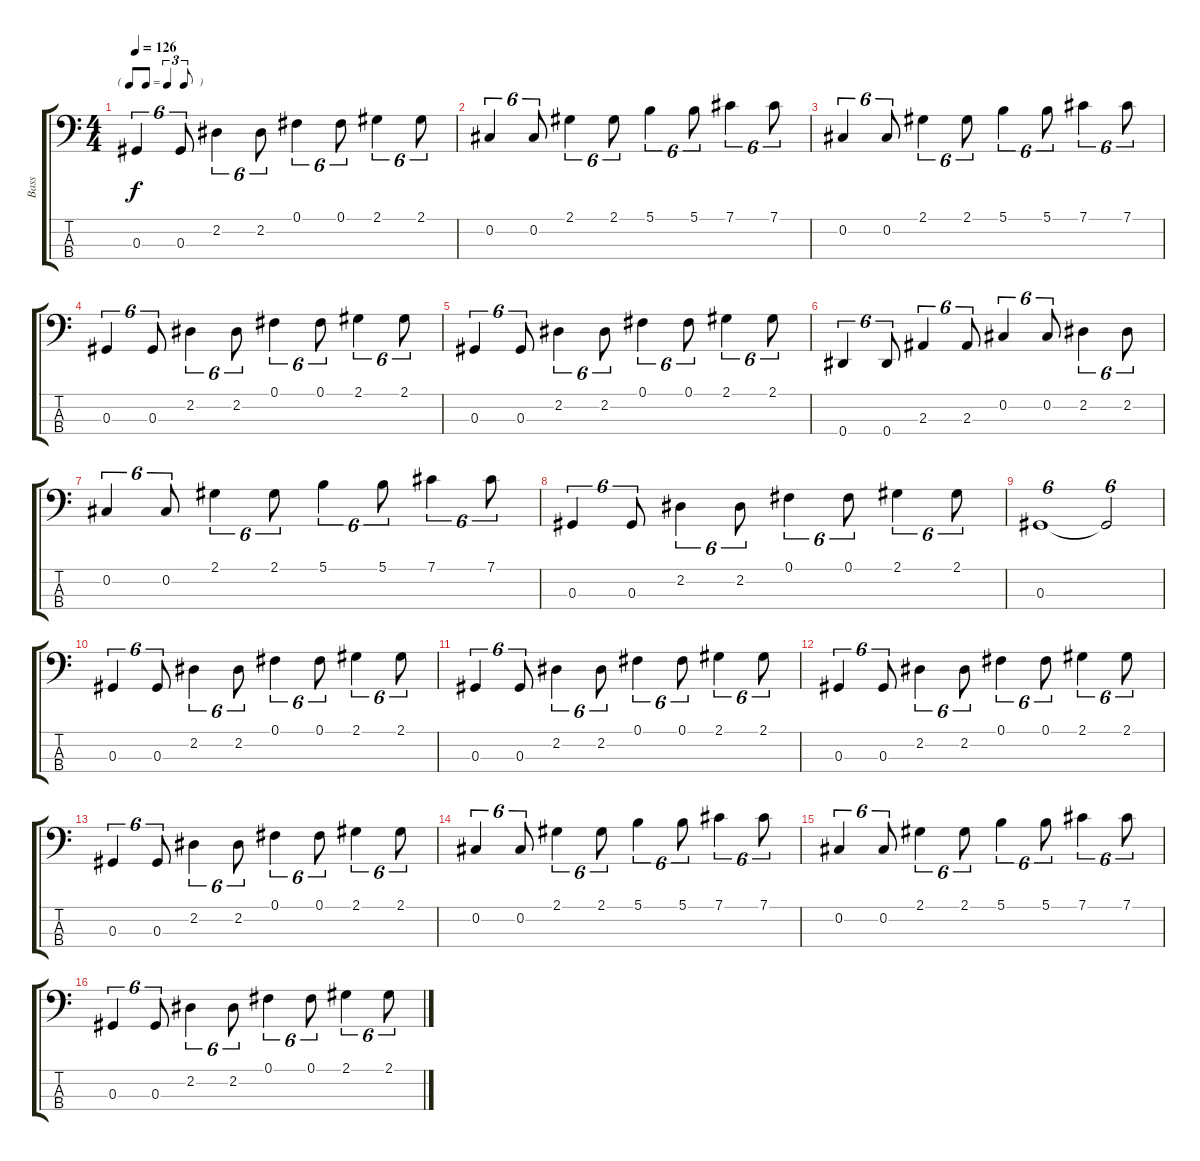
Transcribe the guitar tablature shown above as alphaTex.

\track ("Bass" "Bass") {instrument electricbassfinger}
\staff {score tabs}
\tuning (Gb2 Db2 Ab1 Eb1) {hide}
\ts (4 4)
\tf triplet8th
\tempo 126
\clef f4
\ks c
0.3.4{tu (6 4) dy f} 0.3.8{tu (6 4)} 2.2.4{tu (6 4)} 2.2.8{tu (6 4)} 0.1.4{tu (6 4)} 0.1.8{tu (6 4)} 2.1.4{tu (6 4)} 2.1.8{tu (6 4)} |
0.2.4{tu (6 4)} 0.2.8{tu (6 4)} 2.1.4{tu (6 4)} 2.1.8{tu (6 4)} 5.1.4{tu (6 4)} 5.1.8{tu (6 4)} 7.1.4{tu (6 4)} 7.1.8{tu (6 4)} |
0.2.4{tu (6 4)} 0.2.8{tu (6 4)} 2.1.4{tu (6 4)} 2.1.8{tu (6 4)} 5.1.4{tu (6 4)} 5.1.8{tu (6 4)} 7.1.4{tu (6 4)} 7.1.8{tu (6 4)} |
0.3.4{tu (6 4)} 0.3.8{tu (6 4)} 2.2.4{tu (6 4)} 2.2.8{tu (6 4)} 0.1.4{tu (6 4)} 0.1.8{tu (6 4)} 2.1.4{tu (6 4)} 2.1.8{tu (6 4)} |
0.3.4{tu (6 4)} 0.3.8{tu (6 4)} 2.2.4{tu (6 4)} 2.2.8{tu (6 4)} 0.1.4{tu (6 4)} 0.1.8{tu (6 4)} 2.1.4{tu (6 4)} 2.1.8{tu (6 4)} |
0.4.4{tu (6 4)} 0.4.8{tu (6 4)} 2.3.4{tu (6 4)} 2.3.8{tu (6 4)} 0.2.4{tu (6 4)} 0.2.8{tu (6 4)} 2.2.4{tu (6 4)} 2.2.8{tu (6 4)} |
0.2.4{tu (6 4)} 0.2.8{tu (6 4)} 2.1.4{tu (6 4)} 2.1.8{tu (6 4)} 5.1.4{tu (6 4)} 5.1.8{tu (6 4)} 7.1.4{tu (6 4)} 7.1.8{tu (6 4)} |
0.3.4{tu (6 4)} 0.3.8{tu (6 4)} 2.2.4{tu (6 4)} 2.2.8{tu (6 4)} 0.1.4{tu (6 4)} 0.1.8{tu (6 4)} 2.1.4{tu (6 4)} 2.1.8{tu (6 4)} |
0.3.1{tu (6 4)} 0.3{t}.2{tu (6 4)} |
0.3.4{tu (6 4)} 0.3.8{tu (6 4)} 2.2.4{tu (6 4)} 2.2.8{tu (6 4)} 0.1.4{tu (6 4)} 0.1.8{tu (6 4)} 2.1.4{tu (6 4)} 2.1.8{tu (6 4)} |
0.3.4{tu (6 4)} 0.3.8{tu (6 4)} 2.2.4{tu (6 4)} 2.2.8{tu (6 4)} 0.1.4{tu (6 4)} 0.1.8{tu (6 4)} 2.1.4{tu (6 4)} 2.1.8{tu (6 4)} |
0.3.4{tu (6 4)} 0.3.8{tu (6 4)} 2.2.4{tu (6 4)} 2.2.8{tu (6 4)} 0.1.4{tu (6 4)} 0.1.8{tu (6 4)} 2.1.4{tu (6 4)} 2.1.8{tu (6 4)} |
0.3.4{tu (6 4)} 0.3.8{tu (6 4)} 2.2.4{tu (6 4)} 2.2.8{tu (6 4)} 0.1.4{tu (6 4)} 0.1.8{tu (6 4)} 2.1.4{tu (6 4)} 2.1.8{tu (6 4)} |
0.2.4{tu (6 4)} 0.2.8{tu (6 4)} 2.1.4{tu (6 4)} 2.1.8{tu (6 4)} 5.1.4{tu (6 4)} 5.1.8{tu (6 4)} 7.1.4{tu (6 4)} 7.1.8{tu (6 4)} |
0.2.4{tu (6 4)} 0.2.8{tu (6 4)} 2.1.4{tu (6 4)} 2.1.8{tu (6 4)} 5.1.4{tu (6 4)} 5.1.8{tu (6 4)} 7.1.4{tu (6 4)} 7.1.8{tu (6 4)} |
0.3.4{tu (6 4)} 0.3.8{tu (6 4)} 2.2.4{tu (6 4)} 2.2.8{tu (6 4)} 0.1.4{tu (6 4)} 0.1.8{tu (6 4)} 2.1.4{tu (6 4)} 2.1.8{tu (6 4)}
